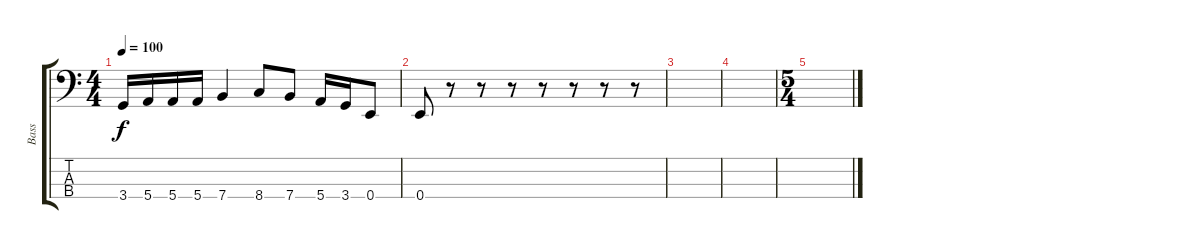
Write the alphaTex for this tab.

\track ("Bass" "Bass") {instrument electricbassfinger}
\staff {score tabs}
\tuning (G2 D2 A1 E1) {hide}
\ts (4 4)
\tempo 100
\clef f4
\ks c
3.4.16{dy f} 5.4.16 5.4.16 5.4.16 7.4.4 8.4.8 7.4.8 5.4.16 3.4.16 0.4.8 |
0.4.8 r.8 r.8 r.8 r.8 r.8 r.8 r.8 |
|
|
\ts (5 4)
